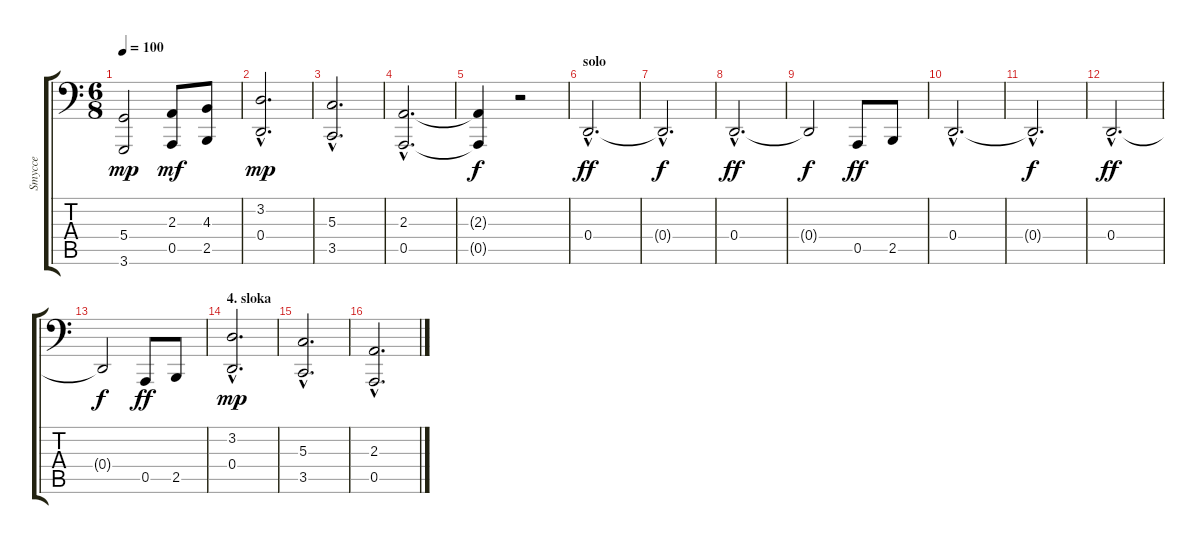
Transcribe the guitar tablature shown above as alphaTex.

\track ("Smycce" "Smycce") {instrument violin}
\staff {score tabs}
\tuning (E3 B2 G2 D2 A1 E1) {hide}
\ts (6 8)
\tempo 100
\clef f4
\ks c
(5.4 3.6).2{dy mp} (2.3 0.5).8{dy mf} (4.3 2.5).8 |
(3.2{hac} 0.4{hac}).2{d dy mp} |
(5.3{hac} 3.5{hac}).2{d} |
(2.3{hac} 0.5{hac}).2{d} |
(2.3{t} 0.5{t}).4{dy f} r.2 |
\section ("" "solo")
0.4{hac}.2{d dy ff} |
0.4{hac t}.2{d dy f} |
0.4{hac}.2{d dy ff} |
0.4{t}.2{dy f} 0.5.8{dy ff} 2.5.8 |
0.4{hac}.2{d} |
0.4{hac t}.2{d dy f} |
0.4{hac}.2{d dy ff} |
0.4{t}.2{dy f} 0.5.8{dy ff} 2.5.8 |
\section ("" "4. sloka")
(3.2{hac} 0.4{hac}).2{d dy mp} |
(5.3{hac} 3.5{hac}).2{d} |
(2.3{hac} 0.5{hac}).2{d}
